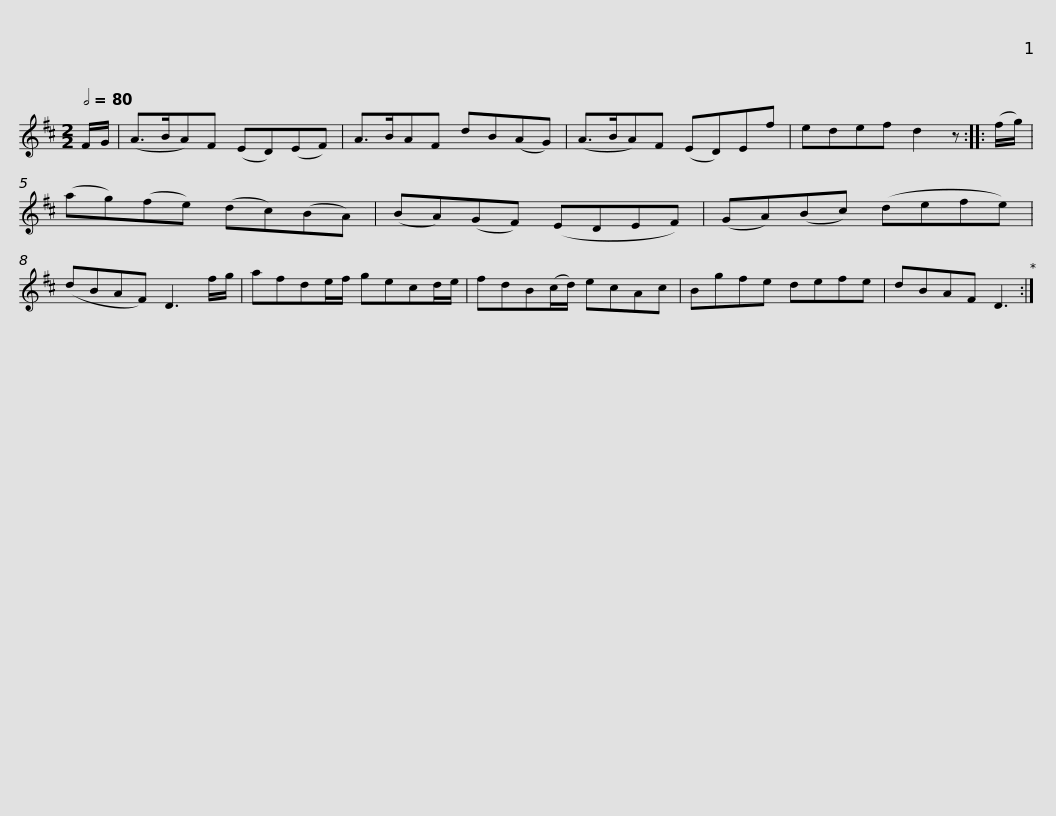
X:1
L:1/8
Q:1/2=80
M:2/2
I:linebreak $
K:D
V:1 treble
V:1
 F/G/ | (A>BA)F (ED)(EF) | A>BAF dB(AG) | (A>BA)F (ED)Ef | edef d2 z :: %5
 (f/g/) |$ (ag)(fe) (dc)(BA) | (BA)(GF) (EDEF) | (GA)(Bc) (defe) | (dBAF) D3 f/g/ | %10
 afde/f/ gecd/e/ |$ fdB(c/d/) ecAc | Bgfe defe | dBAF D3 :| %14
